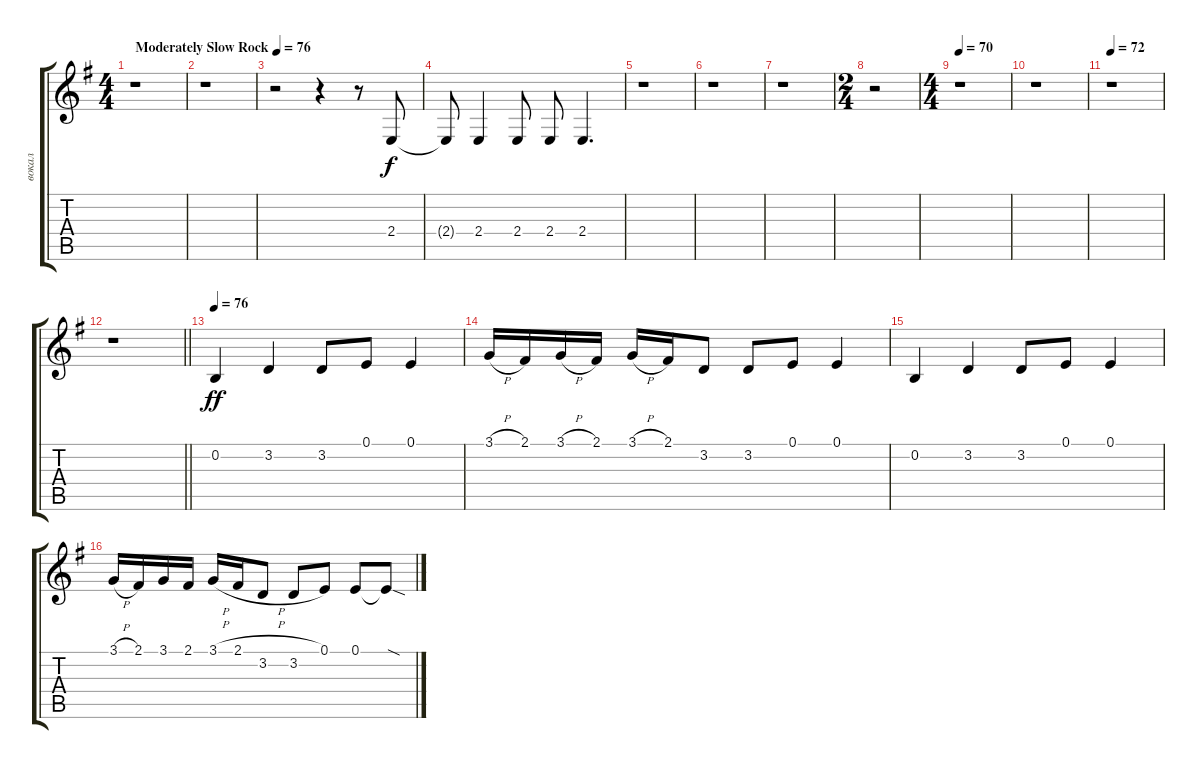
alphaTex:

\track ("вокал" "вокал") {instrument accordion}
\staff {score tabs}
\tuning (E4 B3 G3 D3 A2 E2) {hide}
\ts (4 4)
\section ("" "")
\tempo (76 "Moderately Slow Rock")
\tempo 69
\tempo (76 "Moderately Slow Rock")
\clef g2
\ks eminor
r.1{dy f instrument accordion} |
r.1 |
r.2 r.4 r.8 2.4.8 |
2.4{t}.8 2.4.4 2.4.8 2.4.8 2.4.4{d} |
r.1 |
r.1 |
r.1 |
\ts (2 4)
r.2 |
\ts (4 4)
\tempo 70
r.1 |
r.1 |
\tempo 72
r.1 |
\barLineRight lightlight
r.1 |
\section ("" "")
\tempo 76
0.2.4{dy ff} 3.2.4 3.2.8 0.1.8 0.1.4 |
3.1{h}.16 2.1.16 3.1{h}.16 2.1.16 3.1{h}.16 2.1.16 3.2.8 3.2.8 0.1.8 0.1.4 |
0.2.4 3.2.4 3.2.8 0.1.8 0.1.4 |
3.1{h}.16 2.1.16 3.1.16 2.1.16 3.1{h}.16 2.1{h}.16 3.2.8 3.2.8 0.1.8 0.1.8 0.1{sod t}.8
